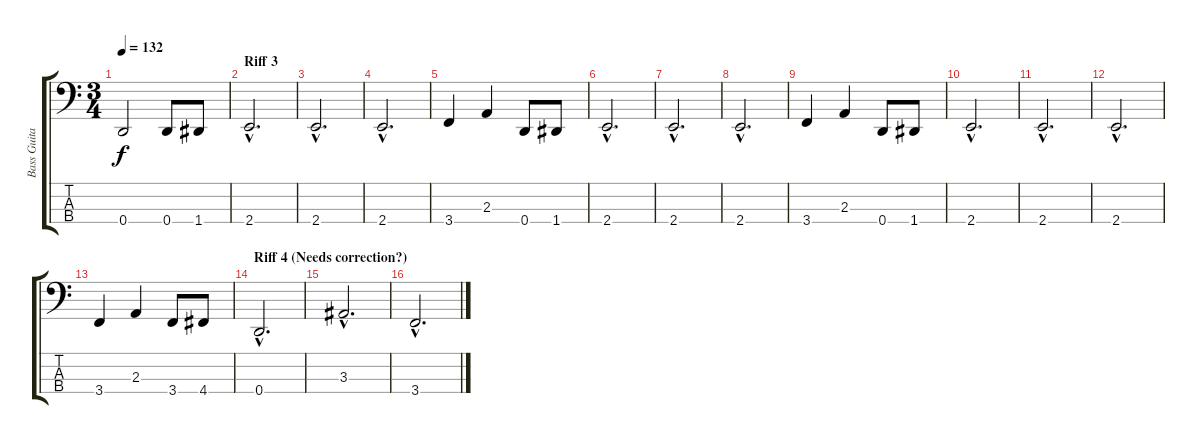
\track ("Bass Guitar" "Bass Guita") {instrument electricbasspick}
\staff {score tabs}
\tuning (F2 C2 G1 D1) {hide}
\ts (3 4)
\tempo 132
\clef f4
\ks c
0.4.2{dy f} 0.4.8 1.4.8 |
\section ("" "Riff 3")
2.4{hac}.2{d} |
2.4{hac}.2{d} |
2.4{hac}.2{d} |
3.4.4 2.3.4 0.4.8 1.4.8 |
2.4{hac}.2{d} |
2.4{hac}.2{d} |
2.4{hac}.2{d} |
3.4.4 2.3.4 0.4.8 1.4.8 |
2.4{hac}.2{d} |
2.4{hac}.2{d} |
2.4{hac}.2{d} |
3.4.4 2.3.4 3.4.8 4.4.8 |
\section ("" "Riff 4 (Needs correction?)")
0.4{hac}.2{d} |
3.3{hac}.2{d} |
3.4{hac}.2{d}
